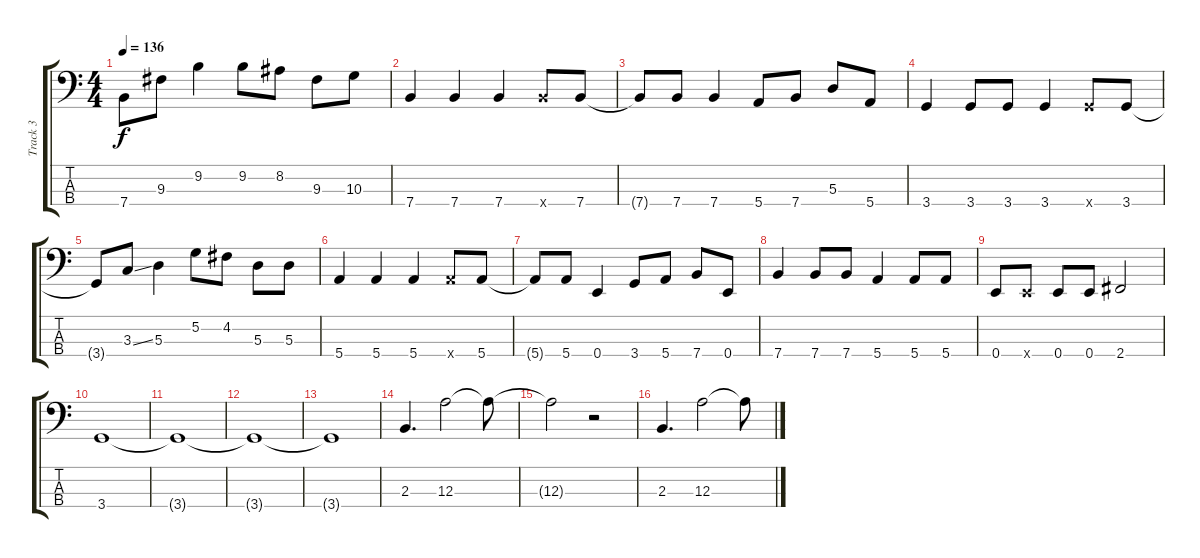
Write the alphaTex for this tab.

\track ("Track 3" "Track 3") {instrument electricbasspick}
\staff {score tabs}
\tuning (G2 D2 A1 E1) {hide}
\ts (4 4)
\tempo 136
\clef f4
\ks c
7.4.8{dy f} 9.3.8 9.2.4 9.2.8 8.2.8 9.3.8 10.3.8 |
7.4.4 7.4.4 7.4.4 7.4{x}.8 7.4.8 |
7.4{t}.8 7.4.8 7.4.4 5.4.8 7.4.8 5.3.8 5.4.8 |
3.4.4 3.4.8 3.4.8 3.4.4 3.4{x}.8 3.4.8 |
3.4{t}.8 3.3{ss}.8 5.3.4 5.2.8 4.2.8 5.3.8 5.3.8 |
5.4.4 5.4.4 5.4.4 5.4{x}.8 5.4.8 |
5.4{t}.8 5.4.8 0.4.4 3.4.8 5.4.8 7.4.8 0.4.8 |
7.4.4 7.4.8 7.4.8 5.4.4 5.4.8 5.4.8 |
0.4.8 0.4{x}.8 0.4.8 0.4.8 2.4.2 |
3.4.1 |
3.4{t}.1 |
3.4{t}.1 |
3.4{t}.1 |
2.3.4{d} 12.3.2 12.3{t}.8 |
12.3{t}.2 r.2 |
2.3.4{d} 12.3.2 12.3{t}.8
